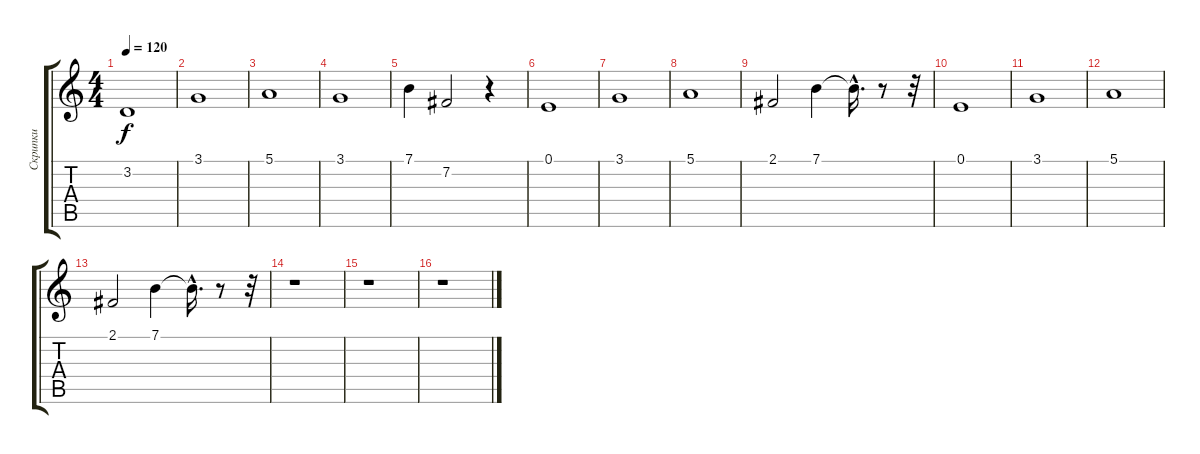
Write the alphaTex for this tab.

\track ("Скрипки" "Скрипки") {instrument synthstrings1}
\staff {score tabs}
\tuning (E4 B3 G3 D3 A2 E2) {hide}
\ts (4 4)
\tempo 120
\clef g2
\ks c
3.2.1{dy f} |
3.1.1 |
5.1.1 |
3.1.1 |
7.1.4 7.2.2 r.4 |
0.1.1 |
3.1.1 |
5.1.1 |
2.1.2 7.1.4 7.1{hac t}.16{d} r.8 r.32 |
0.1.1 |
3.1.1 |
5.1.1 |
2.1.2 7.1.4 7.1{hac t}.16{d} r.8 r.32 |
r.1 |
r.1 |
r.1
